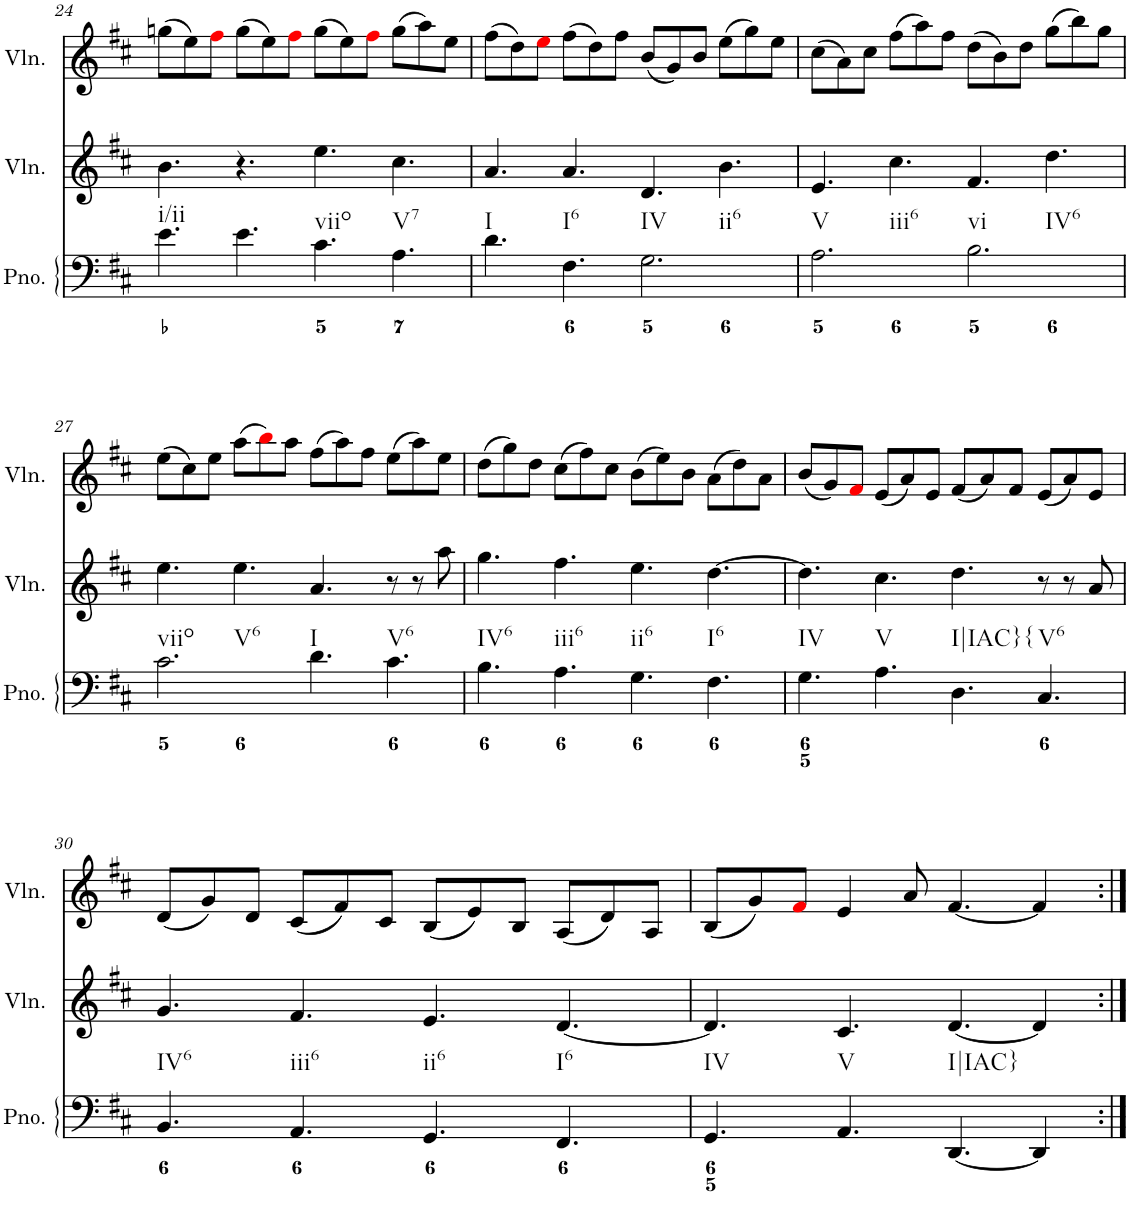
**kern	**kern	**kern
*part3	*part2	*part1
*staff3	*staff2	*staff1
*I"Piano	*I"Violin	*I"Violin
*I'Pno.	*I'Vln.	*I'Vln.
!!LO:PB:g=z
*clefF4	*clefG2	*clefG2
*k[f#c#]	*k[f#c#]	*k[f#c#]
*M12/8	*M12/8	*M12/8
=24	=24	=24
!LO:TX:b:t=i/ii	!	!
4.e\	4.b\	(8ggn\L
.	.	8ee\)
.	.	8ff#i\J
4.e\	4.r	(8gg\L
.	.	8ee\)
.	.	8ff#i\J
!LO:TX:b:t=viio	!	!
4.c#\	4.ee\	(8gg\L
.	.	8ee\)
.	.	8ff#i\J
!LO:TX:b:t=V7	!	!
4.A\	4.cc#\	(8gg\L
.	.	8aa\)
.	.	8ee\J
=25	=25	=25
!LO:TX:b:t=I	!	!
4.d\	4.a/	(8ff#\L
.	.	8dd\)
.	.	8eei\J
!LO:TX:b:t=I6	!	!
4.F#\	4.a/	(8ff#\L
.	.	8dd\)
.	.	8ff#\J
!LO:TX:b:t=IV	!	!
!LO:TX:b:t=ii6	!	!
2.G\	4.d/	(8b/L
.	.	8g/)
.	.	8b/J
.	4.b\	(8ee\L
.	.	8gg\)
.	.	8ee\J
=26	=26	=26
!LO:TX:b:t=V	!	!
!LO:TX:b:t=iii6	!	!
2.A\	4.e/	(8cc#\L
.	.	8a\)
.	.	8cc#\J
.	4.cc#\	(8ff#\L
.	.	8aa\)
.	.	8ff#\J
!LO:TX:b:t=vi	!	!
!LO:TX:b:t=IV6	!	!
2.B\	4.f#/	(8dd\L
.	.	8b\)
.	.	8dd\J
.	4.dd\	(8gg\L
.	.	8bb\)
.	.	8gg\J
!!LO:LB:g=z
=27	=27	=27
!LO:TX:b:t=viio	!	!
!LO:TX:b:t=V6	!	!
2.c#\	4.ee\	(8ee\L
.	.	8cc#\)
.	.	8ee\J
.	4.ee\	(8aa\L
.	.	8bbi\)
.	.	8aa\J
!LO:TX:b:t=I	!	!
4.d\	4.a/	(8ff#\L
.	.	8aa\)
.	.	8ff#\J
!LO:TX:b:t=V6	!	!
4.c#\	8r	(8ee\L
.	8r	8aa\)
.	8aa\	8ee\J
=28	=28	=28
!LO:TX:b:t=IV6	!	!
4.B\	4.gg\	(8dd\L
.	.	8gg\)
.	.	8dd\J
!LO:TX:b:t=iii6	!	!
4.A\	4.ff#\	(8cc#\L
.	.	8ff#\)
.	.	8cc#\J
!LO:TX:b:t=ii6	!	!
4.G\	4.ee\	(8b\L
.	.	8ee\)
.	.	8b\J
!LO:TX:b:t=I6	!	!
4.F#\	[4.dd\	(8a\L
.	.	8dd\)
.	.	8a\J
=29	=29	=29
!LO:TX:b:t=IV	!	!
4.G\	4.dd\]	(8b/L
.	.	8g/)
.	.	8f#i/J
!LO:TX:b:t=V	!	!
4.A\	4.cc#\	(8e/L
.	.	8a/)
.	.	8e/J
!LO:TX:b:t=I|IAC}{	!	!
4.D\	4.dd\	(8f#/L
.	.	8a/)
.	.	8f#/J
!LO:TX:b:t=V6	!	!
4.C#/	8r	(8e/L
.	8r	8a/)
.	8a/	8e/J
!!LO:LB:g=z
=30	=30	=30
!LO:TX:b:t=IV6	!	!
4.BB/	4.g/	(8d/L
.	.	8g/)
.	.	8d/J
!LO:TX:b:t=iii6	!	!
4.AA/	4.f#/	(8c#/L
.	.	8f#/)
.	.	8c#/J
!LO:TX:b:t=ii6	!	!
4.GG/	4.e/	(8B/L
.	.	8e/)
.	.	8B/J
!LO:TX:b:t=I6	!	!
4.FF#/	[4.d/	(8A/L
.	.	8d/)
.	.	8A/J
=31	=31	=31
!LO:TX:b:t=IV	!	!
4.GG/	4.d/]	(8B/L
.	.	8g/)
.	.	8f#i/J
!LO:TX:b:t=V	!	!
4.AA/	4.c#/	4e/
.	.	8a/
!LO:TX:b:t=I|IAC}	!	!
[4.DD/	[4.d/	[4.f#/
4DD/]	4d/]	4f#/]
=:|!	=:|!	=:|!
*-	*-	*-
